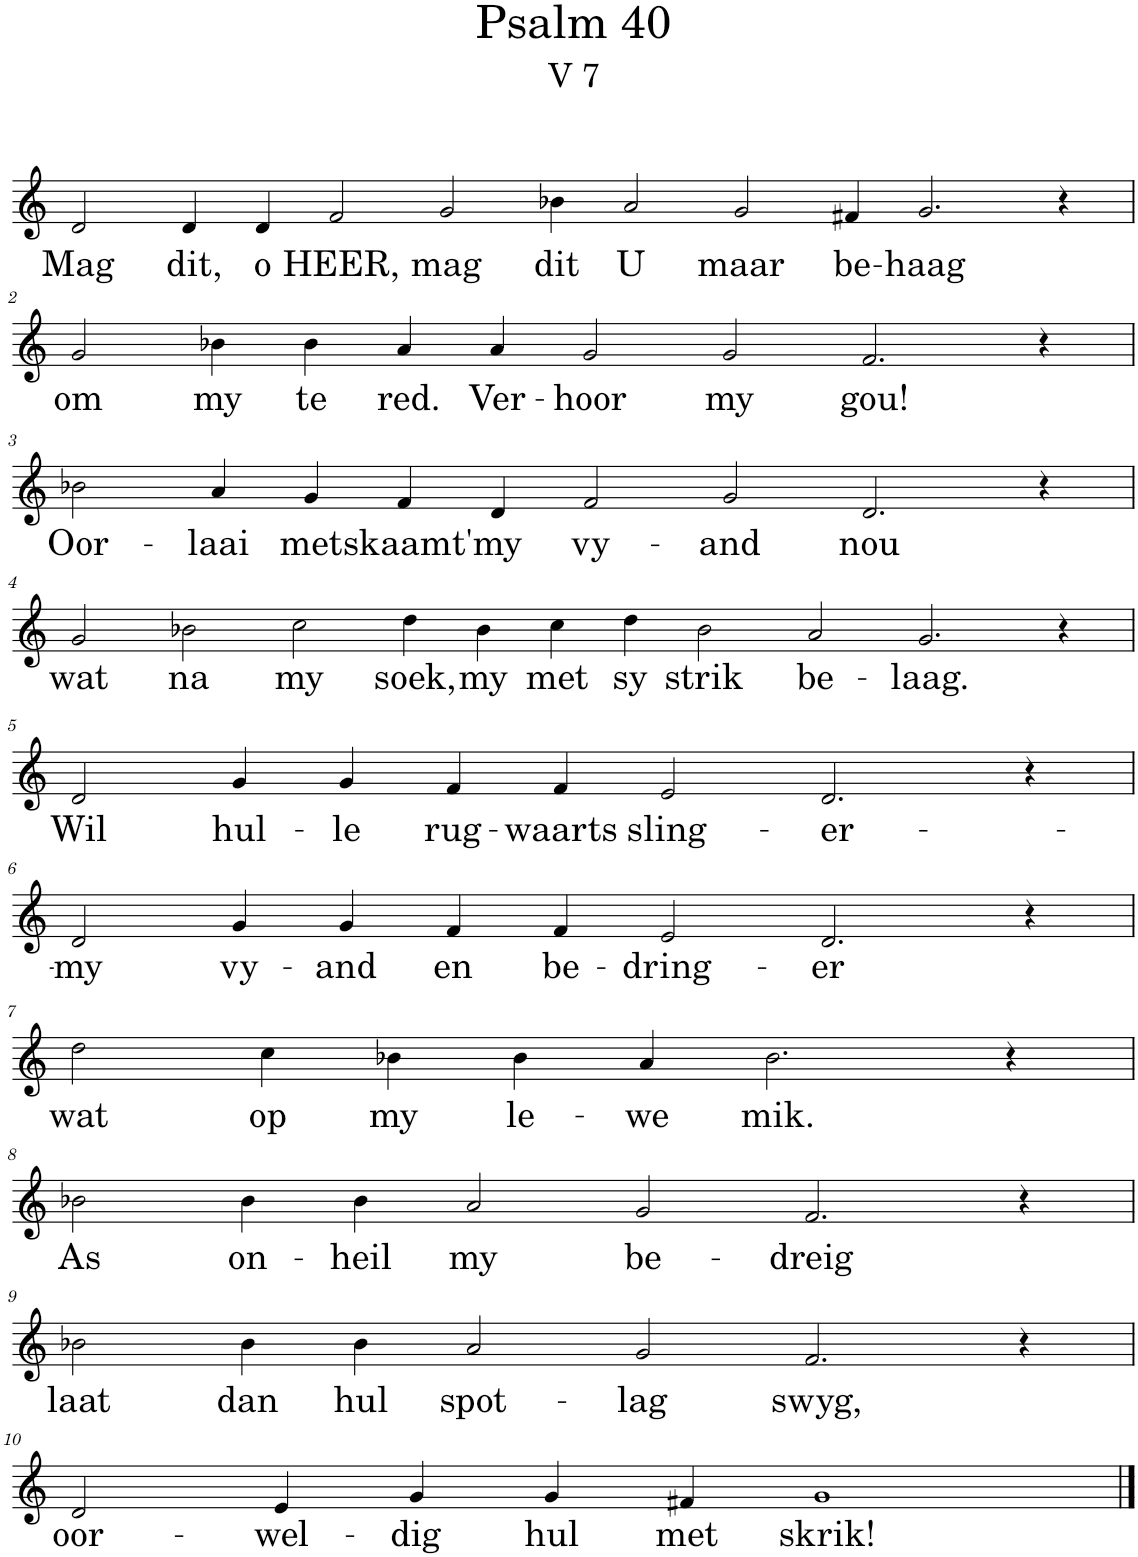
**kern	**text
*part1	*part1
*staff1	*staff1
*I"Pipe Organ	*
*I'Org.	*
*clefG2	*
*k[]	*
*M18/4	*
=1	=1
!	!LO:LY:b
2d/	Mag
!	!LO:LY:b
4d/	dit,
!	!LO:LY:b
4d/	o
!	!LO:LY:b
2f/	HEER,
!	!LO:LY:b
2g/	mag
!	!LO:LY:b
4b-X\	dit
!	!LO:LY:b
2a/	U
!	!LO:LY:b
2g/	maar
!	!LO:LY:b
4f#X/	be-
!	!LO:LY:b
2.g/	-haag
4r	.
!!LO:LB:g=z
=2	=2
*M14/4	*
!	!LO:LY:b
2g/	om
!	!LO:LY:b
4b-X\	my
!	!LO:LY:b
4b-\	te
!	!LO:LY:b
4a/	red.
!	!LO:LY:b
4a/	Ver-
!	!LO:LY:b
2g/	-hoor
!	!LO:LY:b
2g/	my
!	!LO:LY:b
2.f/	gou!
4r	.
!!LO:LB:g=z
=3	=3
!	!LO:LY:b
2b-X\	Oor-
!	!LO:LY:b
4a/	-laai
!	!LO:LY:b
4g/	met
!	!LO:LY:b
4f/	skaamt'
!	!LO:LY:b
4d/	my
!	!LO:LY:b
2f/	vy-
!	!LO:LY:b
2g/	-and
!	!LO:LY:b
2.d/	nou
4r	.
!!LO:LB:g=z
=4	=4
*M18/4	*
!	!LO:LY:b
2g/	wat
!	!LO:LY:b
2b-X\	na
!	!LO:LY:b
2cc\	my
!	!LO:LY:b
4dd\	soek,
!	!LO:LY:b
4b-\	my
!	!LO:LY:b
4cc\	met
!	!LO:LY:b
4dd\	sy
!	!LO:LY:b
2b-\	strik
!	!LO:LY:b
2a/	be-
!	!LO:LY:b
2.g/	-laag.
4r	.
!!LO:LB:g=z
=5	=5
*M12/4	*
!	!LO:LY:b
2d/	Wil
!	!LO:LY:b
4g/	hul-
!	!LO:LY:b
4g/	-le
!	!LO:LY:b
4f/	rug-
!	!LO:LY:b
4f/	-waarts
!	!LO:LY:b
2e/	sling-
!	!LO:LY:b
2.d/	-er-
4r	.
!!LO:LB:g=z
=6	=6
!	!LO:LY:b
2d/	-my
!	!LO:LY:b
4g/	vy-
!	!LO:LY:b
4g/	-and
!	!LO:LY:b
4f/	en
!	!LO:LY:b
4f/	be-
!	!LO:LY:b
2e/	-dring-
!	!LO:LY:b
2.d/	-er
4r	.
!!LO:LB:g=z
=7	=7
*M10/4	*
!	!LO:LY:b
2dd\	wat
!	!LO:LY:b
4cc\	op
!	!LO:LY:b
4b-X\	my
!	!LO:LY:b
4b-\	le-
!	!LO:LY:b
4a/	-we
!	!LO:LY:b
2.b-\	mik.
4r	.
!!LO:LB:g=z
=8	=8
*M12/4	*
!	!LO:LY:b
2b-X\	As
!	!LO:LY:b
4b-\	on-
!	!LO:LY:b
4b-\	-heil
!	!LO:LY:b
2a/	my
!	!LO:LY:b
2g/	be-
!	!LO:LY:b
2.f/	-dreig
4r	.
!!LO:LB:g=z
=9	=9
!	!LO:LY:b
2b-X\	laat
!	!LO:LY:b
4b-\	dan
!	!LO:LY:b
4b-\	hul
!	!LO:LY:b
2a/	spot-
!	!LO:LY:b
2g/	-lag
!	!LO:LY:b
2.f/	swyg,
4r	.
!!LO:LB:g=z
=10	=10
*M10/4	*
!	!LO:LY:b
2d/	oor-
!	!LO:LY:b
4e/	-wel-
!	!LO:LY:b
4g/	-dig
!	!LO:LY:b
4g/	hul
!	!LO:LY:b
4f#X/	met
!	!LO:LY:b
1g	skrik!
==	==
*-	*-
